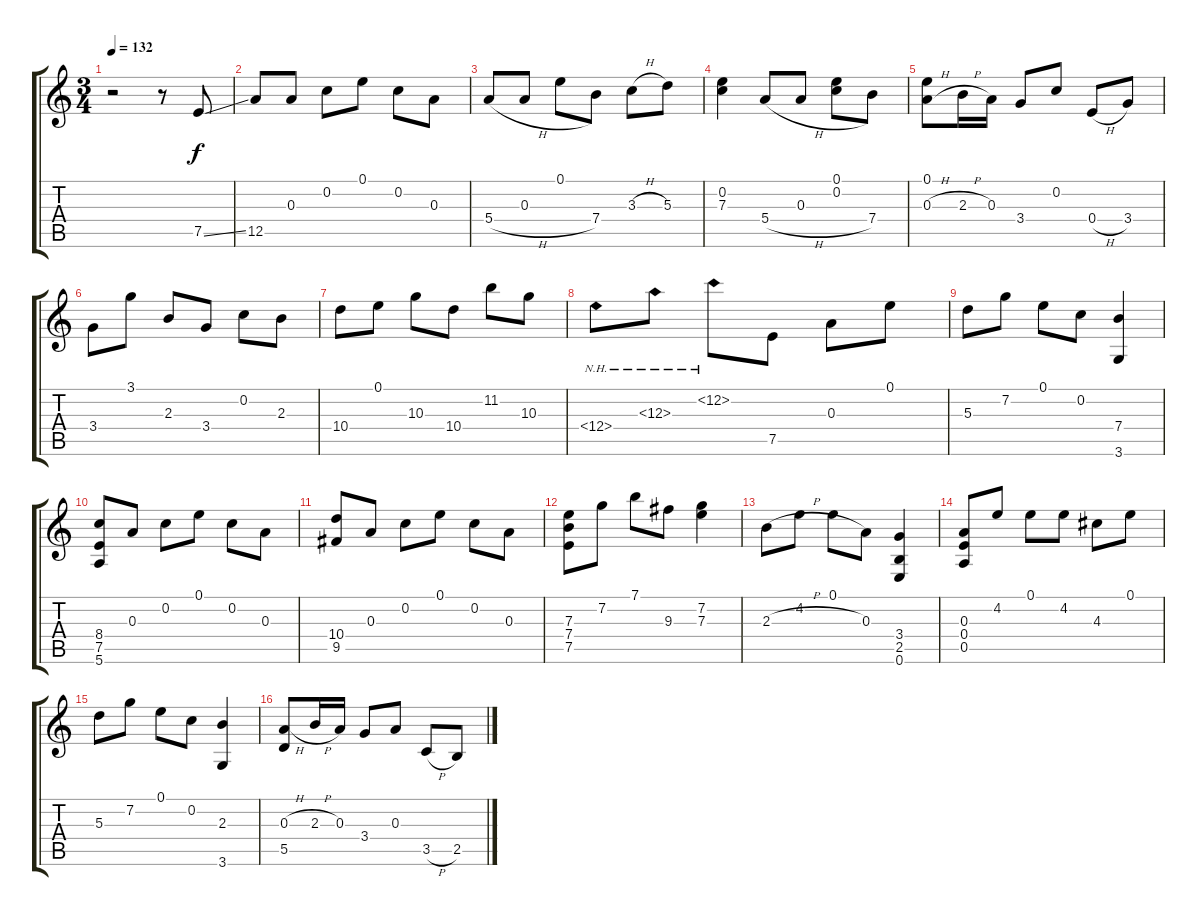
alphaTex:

\track "" {instrument acousticguitarnylon}
\staff {score tabs}
\tuning (E4 C4 A3 E3 A2 E2) {hide}
\ts (3 4)
\tempo 132
\clef g2
\ks c
r.2{dy f instrument acousticguitarnylon} r.8 7.5{ss}.8 |
12.5.8 0.3.8 0.2.8 0.1.8 0.2.8 0.3.8 |
5.4{h}.8 0.3.8 0.1.8 7.4.8 3.3{h}.8 5.3.8 |
(0.2 7.3).4 5.4{h}.8 0.3.8 (0.1 0.2).8 7.4.8 |
(0.1 0.3{h}).8 2.3{h}.16 0.3.16 3.4.8 0.2.8 0.4{h}.8 3.4.8 |
3.4.8 3.1.8 2.3.8 3.4.8 0.2.8 2.3.8 |
10.4.8 0.1.8 10.3.8 10.4.8 11.2.8 10.3.8 |
12.4{nh}.8 12.3{nh}.8 12.2{nh}.8 7.5.8 0.3.8 0.1.8 |
5.3.8 7.2.8 0.1.8 0.2.8 (7.4 3.6).4 |
(8.4 7.5 5.6).8 0.3.8 0.2.8 0.1.8 0.2.8 0.3.8 |
(10.4 9.5).8 0.3.8 0.2.8 0.1.8 0.2.8 0.3.8 |
(7.3 7.4 7.5).8 7.2.8 7.1.8 9.3.8 (7.2 7.3).4 |
2.3{h}.8 4.2.8 0.1.8 0.3.8 (3.4 2.5 0.6).4 |
(0.3 0.4 0.5).8 4.2.8 0.1.8 4.2.8 4.3.8 0.1.8 |
5.3.8 7.2.8 0.1.8 0.2.8 (2.3 3.6).4 |
(0.3{h} 5.5).8 2.3{h}.16 0.3.16 3.4.8 0.3.8 3.5{h}.8 2.5.8
